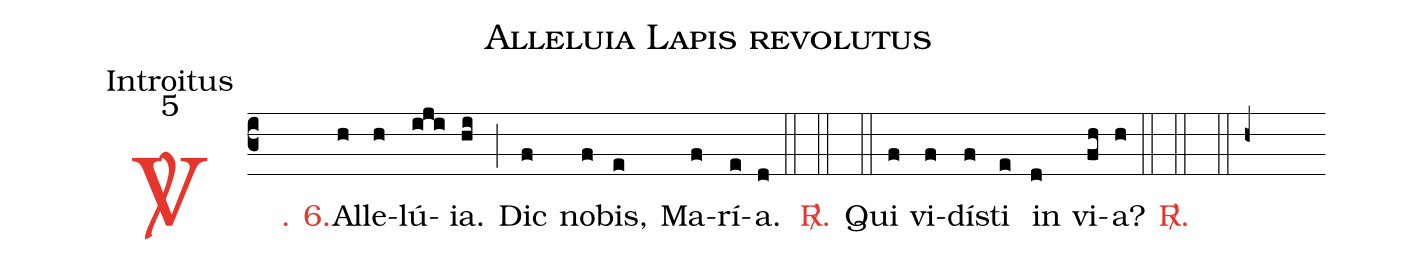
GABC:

name: Alleluia Lapis revolutus;
office-part: Introitus;
mode: 5;
%%
(c3)

<c><sp>V/</sp>. 6.</c>() Al(h)le(h)lú(iji)ia.(hi) (;) Dic(f) no(f)bis,(e) Ma(f)rí(e)a.(d)

(::)

<c><sp>R/</sp>.</c>(::)

(::)

Qui(f) vi(f)dí(f)sti(e) in(d) vi(fh)a?(h)

(::)

<c><sp>R/</sp>.</c>(::)

(::)

(h+)
